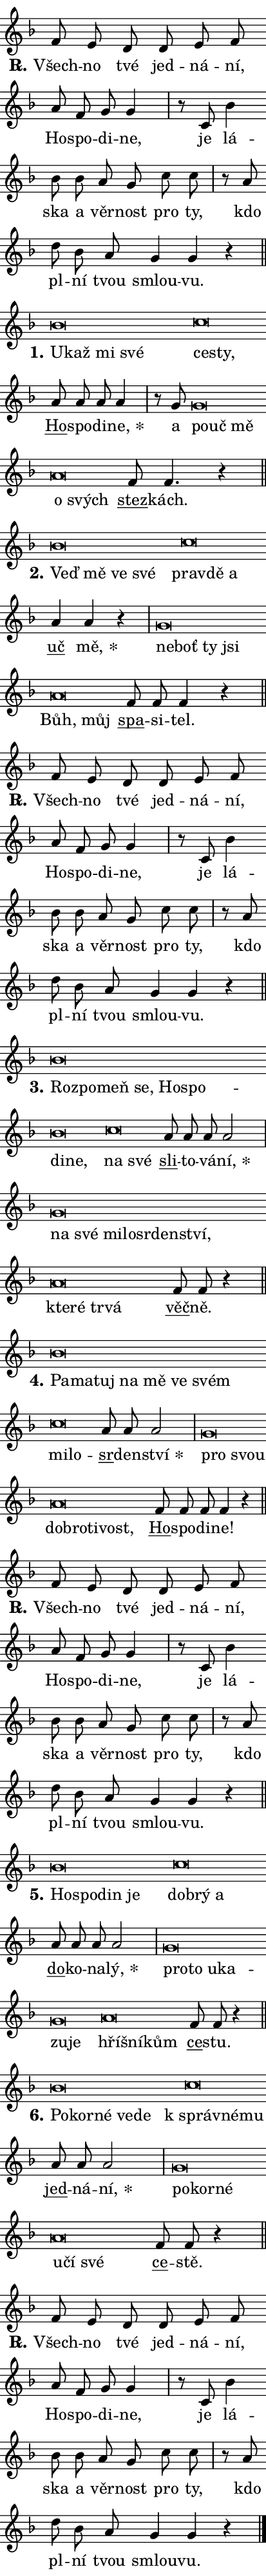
\version "2.22.1"
\header { tagline = "" }
\paper {
  indent = 0\cm
  top-margin = 0\cm
  right-margin = 0\cm
  bottom-margin = 0\cm
  left-margin = 0\cm
  paper-width = 7\cm
  page-breaking = #ly:one-page-breaking
  system-system-spacing.basic-distance = #11
  score-system-spacing.basic-distance = #11
  ragged-last = ##f
}


%% Author: Thomas Morley
%% https://lists.gnu.org/archive/html/lilypond-user/2020-05/msg00002.html
#(define (line-position grob)
"Returns position of @var[grob} in current system:
   @code{'start}, if at first time-step
   @code{'end}, if at last time-step
   @code{'middle} otherwise
"
  (let* ((col (ly:item-get-column grob))
         (ln (ly:grob-object col 'left-neighbor))
         (rn (ly:grob-object col 'right-neighbor))
         (col-to-check-left (if (ly:grob? ln) ln col))
         (col-to-check-right (if (ly:grob? rn) rn col))
         (break-dir-left
           (and
             (ly:grob-property col-to-check-left 'non-musical #f)
             (ly:item-break-dir col-to-check-left)))
         (break-dir-right
           (and
             (ly:grob-property col-to-check-right 'non-musical #f)
             (ly:item-break-dir col-to-check-right))))
        (cond ((eqv? 1 break-dir-left) 'start)
              ((eqv? -1 break-dir-right) 'end)
              (else 'middle))))

#(define (tranparent-at-line-position vctor)
  (lambda (grob)
  "Relying on @code{line-position} select the relevant enry from @var{vctor}.
Used to determine transparency,"
    (case (line-position grob)
      ((end) (not (vector-ref vctor 0)))
      ((middle) (not (vector-ref vctor 1)))
      ((start) (not (vector-ref vctor 2))))))

noteHeadBreakVisibility =
#(define-music-function (break-visibility)(vector?)
"Makes @code{NoteHead}s transparent relying on @var{break-visibility}"
#{
  \override NoteHead.transparent =
    #(tranparent-at-line-position break-visibility)
#})

#(define delete-ledgers-for-transparent-note-heads
  (lambda (grob)
    "Reads whether a @code{NoteHead} is transparent.
If so this @code{NoteHead} is removed from @code{'note-heads} from
@var{grob}, which is supposed to be @code{LedgerLineSpanner}.
As a result ledgers are not printed for this @code{NoteHead}"
    (let* ((nhds-array (ly:grob-object grob 'note-heads))
           (nhds-list
             (if (ly:grob-array? nhds-array)
                 (ly:grob-array->list nhds-array)
                 '()))
           ;; Relies on the transparent-property being done before
           ;; Staff.LedgerLineSpanner.after-line-breaking is executed.
           ;; This is fragile ...
           (to-keep
             (remove
               (lambda (nhd)
                 (ly:grob-property nhd 'transparent #f))
               nhds-list)))
      ;; TODO find a better method to iterate over grob-arrays, similiar
      ;; to filter/remove etc for lists
      ;; For now rebuilt from scratch
      (set! (ly:grob-object grob 'note-heads)  '())
      (for-each
        (lambda (nhd)
          (ly:pointer-group-interface::add-grob grob 'note-heads nhd))
        to-keep))))

hideNotes = {
  \noteHeadBreakVisibility #begin-of-line-visible
}
unHideNotes = {
  \noteHeadBreakVisibility #all-visible
}

% work-around for resetting accidentals
% https://lilypond.org/doc/v2.23/Documentation/notation/displaying-rhythms#unmetered-music
cadenzaMeasure = {
  \cadenzaOff
  \partial 1024 s1024
  \cadenzaOn
}

#(define-markup-command (accent layout props text) (markup?)
  "Underline accented syllable"
  (interpret-markup layout props
    #{\markup \override #'(offset . 4.3) \underline { #text }#}))

responsum = \markup \concat {
  "R" \hspace #-1.05 \path #0.1 #'((moveto 0 0.07) (lineto 0.9 0.8)) \hspace #0.05 "."
}

\layout {
    \context {
        \Staff
        \remove "Time_signature_engraver"
        \override LedgerLineSpanner.after-line-breaking = #delete-ledgers-for-transparent-note-heads
    }
    \context {
        \Voice {
            \override NoteHead.output-attributes = #'((class . "notehead"))
            \override Hairpin.height = #0.55
        }
    }
    \context {
        \Lyrics {
            \override StanzaNumber.output-attributes = #'((class . "stanzanumber"))
            \override LyricSpace.minimum-distance = #0.9
            \override LyricText.font-name = #"TeX Gyre Schola"
            \override LyricText.font-size = 1
            \override StanzaNumber.font-name = #"TeX Gyre Schola Bold"
            \override StanzaNumber.font-size = 1
        }
    }
}

% magnetic-lyrics.ily
%
%   written by
%     Jean Abou Samra <jean@abou-samra.fr>
%     Werner Lemberg <wl@gnu.org>
%
%   adapted by
%     Jiri Hon <jiri.hon@gmail.com>
%
% Version 2022-Apr-15

% https://www.mail-archive.com/lilypond-user@gnu.org/msg149350.html

#(define (Left_hyphen_pointer_engraver context)
   "Collect syllable-hyphen-syllable occurrences in lyrics and store
them in properties.  This engraver only looks to the left.  For
example, if the lyrics input is @code{foo -- bar}, it does the
following.

@itemize @bullet
@item
Set the @code{text} property of the @code{LyricHyphen} grob between
@q{foo} and @q{bar} to @code{foo}.

@item
Set the @code{left-hyphen} property of the @code{LyricText} grob with
text @q{foo} to the @code{LyricHyphen} grob between @q{foo} and
@q{bar}.
@end itemize

Use this auxiliary engraver in combination with the
@code{lyric-@/text::@/apply-@/magnetic-@/offset!} hook."
   (let ((hyphen #f)
         (text #f))
     (make-engraver
      (acknowledgers
       ((lyric-syllable-interface engraver grob source-engraver)
        (set! text grob)))
      (end-acknowledgers
       ((lyric-hyphen-interface engraver grob source-engraver)
        ;(when (not (grob::has-interface grob 'lyric-space-interface))
          (set! hyphen grob)));)
      ((stop-translation-timestep engraver)
       (when (and text hyphen)
         (ly:grob-set-object! text 'left-hyphen hyphen))
       (set! text #f)
       (set! hyphen #f)))))

#(define (lyric-text::apply-magnetic-offset! grob)
   "If the space between two syllables is less than the value in
property @code{LyricText@/.details@/.squash-threshold}, move the right
syllable to the left so that it gets concatenated with the left
syllable.

Use this function as a hook for
@code{LyricText@/.after-@/line-@/breaking} if the
@code{Left_@/hyphen_@/pointer_@/engraver} is active."
   (let ((hyphen (ly:grob-object grob 'left-hyphen #f)))
     (when hyphen
       (let ((left-text (ly:spanner-bound hyphen LEFT)))
         (when (grob::has-interface left-text 'lyric-syllable-interface)
           (let* ((common (ly:grob-common-refpoint grob left-text X))
                  (this-x-ext (ly:grob-extent grob common X))
                  (left-x-ext
                   (begin
                     ;; Trigger magnetism for left-text.
                     (ly:grob-property left-text 'after-line-breaking)
                     (ly:grob-extent left-text common X)))
                  ;; `delta` is the gap width between two syllables.
                  (delta (- (interval-start this-x-ext)
                            (interval-end left-x-ext)))
                  (details (ly:grob-property grob 'details))
                  (threshold (assoc-get 'squash-threshold details 0.2)))
             (when (< delta threshold)
               (let* (;; We have to manipulate the input text so that
                      ;; ligatures crossing syllable boundaries are not
                      ;; disabled.  For languages based on the Latin
                      ;; script this is essentially a beautification.
                      ;; However, for non-Western scripts it can be a
                      ;; necessity.
                      (lt (ly:grob-property left-text 'text))
                      (rt (ly:grob-property grob 'text))
                      (is-space (grob::has-interface hyphen 'lyric-space-interface))
                      (space (if is-space " " ""))
                      (space-markup (grob-interpret-markup grob " "))
                      (space-size (interval-length (ly:stencil-extent space-markup X)))
                      (extra-delta (if is-space space-size 0))
                      ;; Append new syllable.
                      (ltrt-space (if (and (string? lt) (string? rt))
                                (string-append lt space rt)
                                (make-concat-markup (list lt space rt))))
                      ;; Right-align `ltrt` to the right side.
                      (ltrt-space-markup (grob-interpret-markup
                               grob
                               (make-translate-markup
                                (cons (interval-length this-x-ext) 0)
                                (make-right-align-markup ltrt-space)))))
                 (begin
                   ;; Don't print `left-text`.
                   (ly:grob-set-property! left-text 'stencil #f)
                   ;; Set text and stencil (which holds all collected
                   ;; syllables so far) and shift it to the left.
                   (ly:grob-set-property! grob 'text ltrt-space)
                   (ly:grob-set-property! grob 'stencil ltrt-space-markup)
                   (ly:grob-translate-axis! grob (- (- delta extra-delta)) X))))))))))


#(define (lyric-hyphen::displace-bounds-first grob)
   ;; Make very sure this callback isn't triggered too early.
   (let ((left (ly:spanner-bound grob LEFT))
         (right (ly:spanner-bound grob RIGHT)))
     (ly:grob-property left 'after-line-breaking)
     (ly:grob-property right 'after-line-breaking)
     (ly:lyric-hyphen::print grob)))

squashThreshold = #0.4

\layout {
  \context {
    \Lyrics
    \consists #Left_hyphen_pointer_engraver
    \override LyricText.after-line-breaking =
      #lyric-text::apply-magnetic-offset!
    \override LyricHyphen.stencil = #lyric-hyphen::displace-bounds-first
    \override LyricText.details.squash-threshold = \squashThreshold
    \override LyricHyphen.minimum-distance = 0
    \override LyricHyphen.minimum-length = \squashThreshold
  }
}

squash = \override LyricText.details.squash-threshold = 9999
unSquash = \override LyricText.details.squash-threshold = \squashThreshold

left = \override LyricText.self-alignment-X = #LEFT
unLeft = \revert LyricText.self-alignment-X

starOffset = #(lambda (grob) 
                (let ((x_offset (ly:self-alignment-interface::aligned-on-x-parent grob)))
                  (if (= x_offset 0) 0 (+ x_offset 1.2))))

star = #(define-music-function (syllable)(string?)
"Append star separator at the end of a syllable"
#{
  \once \override LyricText.X-offset = #starOffset
  \lyricmode { \markup {
    #syllable
    \override #'((font-name . "TeX Gyre Schola Bold")) \hspace #0.2 \lower #0.65 \larger "*"
  } }
#})

starAccent = #(define-music-function (syllable)(string?)
"Append star separator at the end of a syllable and make accent"
#{
  \once \override LyricText.X-offset = #starOffset
  \lyricmode { \markup {
    \accent #syllable
    \override #'((font-name . "TeX Gyre Schola Bold")) \hspace #0.2 \lower #0.65 \larger "*"
  } }
#})

breath = #(define-music-function (syllable)(string?)
"Append breathing indicator at the end of a syllable"
#{
  \lyricmode { \markup { #syllable "+" } }
#})

optionalBreath = #(define-music-function (syllable)(string?)
"Append optional breathing indicator at the end of a syllable"
#{
  \lyricmode { \markup { #syllable "(+)" } }
#})


\score {
    <<
        \new Voice = "melody" { \cadenzaOn \key f \major \relative { f'8 e d d e f \bar "" a f g g4 \cadenzaMeasure \bar "|" r8 c, bes'4 \bar "" bes8 bes \bar "" a g \bar "" c c \cadenzaMeasure \bar "|" r a \bar "" d bes a g4 g r \cadenzaMeasure \bar "||" \break }
\relative { bes'\breve*1/16 \hideNotes \breve*1/16 \bar "" \breve*1/16 \breve*1/16 \bar "" \unHideNotes c\breve*1/16 \hideNotes \breve*1/16 \bar "" \unHideNotes \bar "" a8 a a a4 \cadenzaMeasure \bar "|" r8 g g\breve*1/16 \hideNotes \breve*1/16 \breve*1/16 \bar "" \unHideNotes a\breve*1/16 \hideNotes \breve*1/16 \bar "" \unHideNotes \bar "" f8 f4. r4 \cadenzaMeasure \bar "||" \break }
\relative { bes'\breve*1/16 \hideNotes \breve*1/16 \bar "" \breve*1/16 \breve*1/16 \bar "" \unHideNotes c\breve*1/16 \hideNotes \breve*1/16 \breve*1/16 \bar "" \unHideNotes \bar "" a4 a r \cadenzaMeasure \bar "|" g\breve*1/16 \hideNotes \breve*1/16 \bar "" \breve*1/16 \breve*1/16 \bar "" \unHideNotes a\breve*1/16 \hideNotes \breve*1/16 \bar "" \unHideNotes \bar "" f8 f f4 r \cadenzaMeasure \bar "||" \break }
\relative { f'8 e d d e f \bar "" a f g g4 \cadenzaMeasure \bar "|" r8 c, bes'4 \bar "" bes8 bes \bar "" a g \bar "" c c \cadenzaMeasure \bar "|" r a \bar "" d bes a g4 g r \cadenzaMeasure \bar "||" \break }
\relative { bes'\breve*1/16 \hideNotes \breve*1/16 \bar "" \breve*1/16 \bar "" \breve*1/16 \bar "" \breve*1/16 \bar "" \breve*1/16 \bar "" \breve*1/16 \breve*1/16 \bar "" \unHideNotes c\breve*1/16 \hideNotes \breve*1/16 \bar "" \unHideNotes \bar "" a8 a a a2 \cadenzaMeasure \bar "|" g\breve*1/16 \hideNotes \breve*1/16 \bar "" \breve*1/16 \bar "" \breve*1/16 \bar "" \breve*1/16 \bar "" \breve*1/16 \breve*1/16 \bar "" \unHideNotes a\breve*1/16 \hideNotes \breve*1/16 \bar "" \breve*1/16 \breve*1/16 \bar "" \unHideNotes \bar "" f8 f r4 \cadenzaMeasure \bar "||" \break }
\relative { bes'\breve*1/16 \hideNotes \breve*1/16 \bar "" \breve*1/16 \bar "" \breve*1/16 \bar "" \breve*1/16 \bar "" \breve*1/16 \breve*1/16 \bar "" \unHideNotes c\breve*1/16 \hideNotes \breve*1/16 \bar "" \unHideNotes \bar "" a8 a a2 \cadenzaMeasure \bar "|" g\breve*1/16 \hideNotes \breve*1/16 \bar "" \unHideNotes a\breve*1/16 \hideNotes \breve*1/16 \bar "" \breve*1/16 \breve*1/16 \bar "" \unHideNotes \bar "" f8 f f f4 r \cadenzaMeasure \bar "||" \break }
\relative { f'8 e d d e f \bar "" a f g g4 \cadenzaMeasure \bar "|" r8 c, bes'4 \bar "" bes8 bes \bar "" a g \bar "" c c \cadenzaMeasure \bar "|" r a \bar "" d bes a g4 g r \cadenzaMeasure \bar "||" \break }
\relative { bes'\breve*1/16 \hideNotes \breve*1/16 \bar "" \breve*1/16 \breve*1/16 \bar "" \unHideNotes c\breve*1/16 \hideNotes \breve*1/16 \breve*1/16 \bar "" \unHideNotes \bar "" a8 a a a2 \cadenzaMeasure \bar "|" g\breve*1/16 \hideNotes \breve*1/16 \bar "" \breve*1/16 \bar "" \breve*1/16 \bar "" \breve*1/16 \breve*1/16 \bar "" \unHideNotes a\breve*1/16 \hideNotes \breve*1/16 \breve*1/16 \bar "" \unHideNotes \bar "" f8 f r4 \cadenzaMeasure \bar "||" \break }
\relative { bes'\breve*1/16 \hideNotes \breve*1/16 \bar "" \breve*1/16 \bar "" \breve*1/16 \breve*1/16 \bar "" \unHideNotes c\breve*1/16 \hideNotes \breve*1/16 \breve*1/16 \bar "" \unHideNotes \bar "" a8 a a2 \cadenzaMeasure \bar "|" g\breve*1/16 \hideNotes \breve*1/16 \breve*1/16 \bar "" \unHideNotes a\breve*1/16 \hideNotes \breve*1/16 \breve*1/16 \bar "" \unHideNotes \bar "" f8 f r4 \cadenzaMeasure \bar "||" \break }
\relative { f'8 e d d e f \bar "" a f g g4 \cadenzaMeasure \bar "|" r8 c, bes'4 \bar "" bes8 bes \bar "" a g \bar "" c c \cadenzaMeasure \bar "|" r a \bar "" d bes a g4 g r \cadenzaMeasure \bar "||" \break } \bar "|." }
        \new Lyrics \lyricsto "melody" { \lyricmode { \set stanza = \responsum
Všech -- no tvé jed -- ná -- ní, Ho -- spo -- di -- ne, je lá -- ska a věr -- nost pro ty, kdo pl -- ní tvou smlou -- vu.
\set stanza = "1."
\left U -- \squash kaž mi své \left \unLeft \unSquash ce -- \squash sty, \unLeft \unSquash \markup \accent Ho -- spo -- di -- \star ne, a \left po -- \squash uč mě \left \unLeft \unSquash o \squash svých \unLeft \unSquash \markup \accent stez -- kách.
\set stanza = "2."
\left Veď \squash mě ve své \left \unLeft \unSquash prav -- \squash dě a \unLeft \unSquash \markup \accent uč \star mě, \left ne -- \squash boť ty jsi \left \unLeft \unSquash Bůh, \squash můj \unLeft \unSquash \markup \accent spa -- si -- tel.
\set stanza = \responsum
Všech -- no tvé jed -- ná -- ní, Ho -- spo -- di -- ne, je lá -- ska a věr -- nost pro ty, kdo pl -- ní tvou smlou -- vu.
\set stanza = "3."
\left Roz -- \squash po -- meň se, Ho -- spo -- di -- ne, \left \unLeft \unSquash na \squash své \unLeft \unSquash \markup \accent sli -- to -- vá -- \star ní, \left na \squash své mi -- lo -- sr -- den -- ství, \left \unLeft \unSquash kte -- \squash ré tr -- vá \unLeft \unSquash \markup \accent věč -- ně.
\set stanza = "4."
\left Pa -- \squash ma -- tuj na mě ve svém \left \unLeft \unSquash mi -- \squash lo -- \unLeft \unSquash \markup \accent sr -- den -- \star ství \left pro \squash svou \left \unLeft \unSquash dob -- \squash ro -- ti -- vost, \unLeft \unSquash \markup \accent Ho -- spo -- di -- ne!
\set stanza = \responsum
Všech -- no tvé jed -- ná -- ní, Ho -- spo -- di -- ne, je lá -- ska a věr -- nost pro ty, kdo pl -- ní tvou smlou -- vu.
\set stanza = "5."
\left Ho -- \squash spo -- din je \left \unLeft \unSquash dob -- \squash rý a \unLeft \unSquash \markup \accent do -- ko -- na -- \star lý, \left pro -- \squash to u -- ka -- zu -- je \left \unLeft \unSquash hří -- \squash šní -- kům \unLeft \unSquash \markup \accent ce -- stu.
\set stanza = "6."
\left Po -- \squash kor -- né ve -- de \left \unLeft \unSquash "k správ" -- \squash né -- mu \unLeft \unSquash \markup \accent jed -- ná -- \star ní, \left po -- \squash kor -- né \left \unLeft \unSquash u -- \squash čí své \unLeft \unSquash \markup \accent ce -- stě.
\set stanza = \responsum
Všech -- no tvé jed -- ná -- ní, Ho -- spo -- di -- ne, je lá -- ska a věr -- nost pro ty, kdo pl -- ní tvou smlou -- vu. } }
    >>
    \layout {}
}
